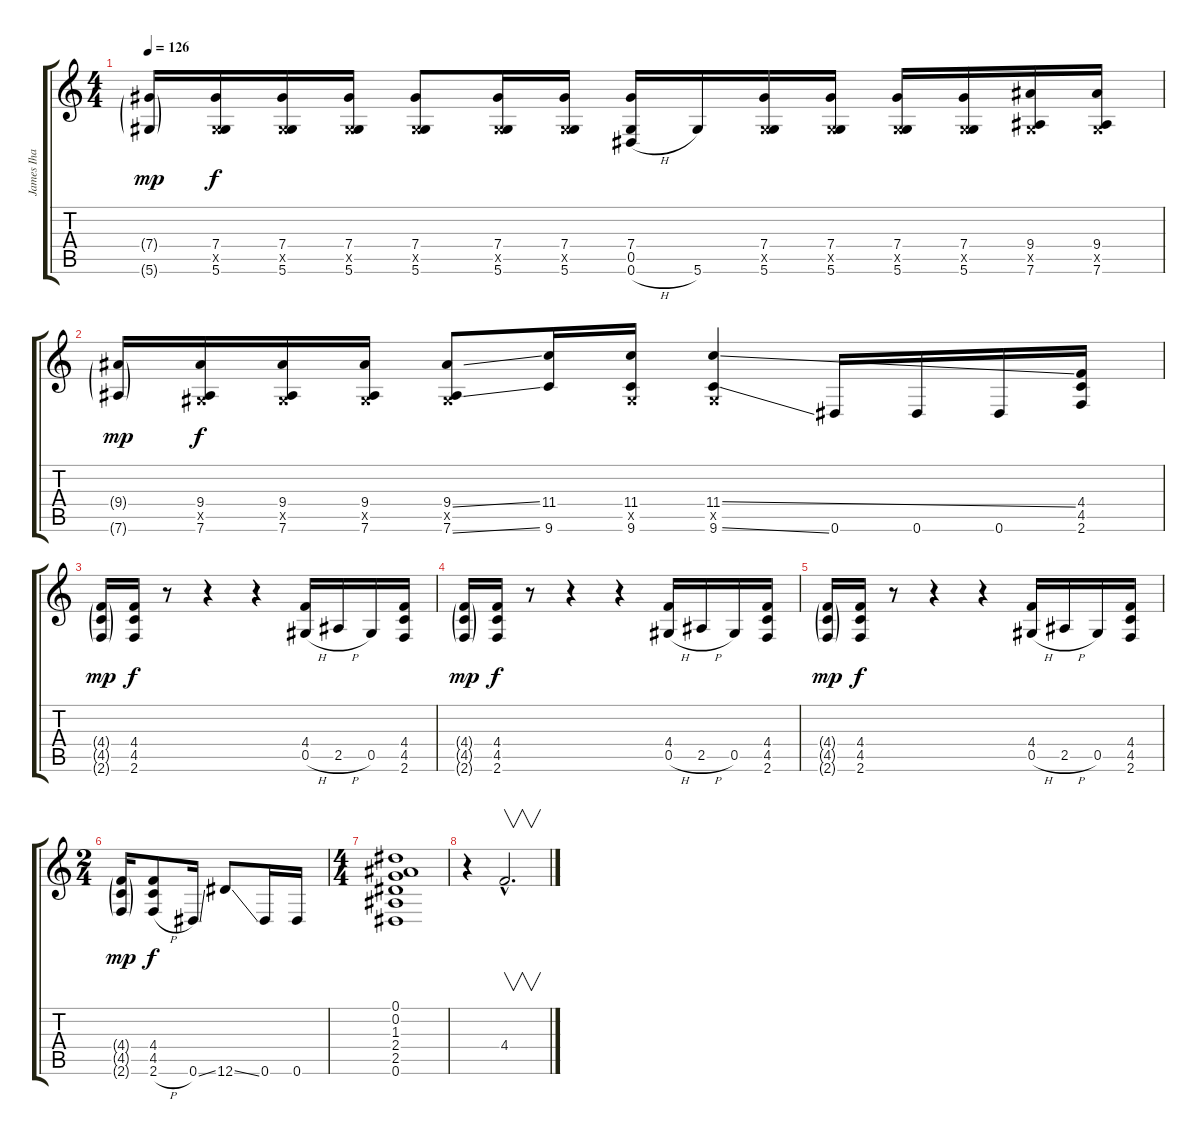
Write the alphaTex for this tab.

\track ("James Iha" "James Iha") {instrument overdrivenguitar}
\staff {score tabs}
\tuning (Eb4 Bb3 Gb3 Db3 Ab2 Eb2) {hide}
\ts (4 4)
\tempo 126
\clef g2
\ks c
(7.4{g} 5.6{g}).16{dy mp} (7.4 0.5{x} 5.6).16{dy f} (7.4 0.5{x} 5.6).16 (7.4 0.5{x} 5.6).16 (7.4 0.5{x} 5.6).8 (7.4 0.5{x} 5.6).16 (7.4 0.5{x} 5.6).16 (7.4 0.5 0.6{h}).16 5.6.16 (7.4 0.5{x} 5.6).16 (7.4 0.5{x} 5.6).16 (7.4 0.5{x} 5.6).16 (7.4 0.5{x} 5.6).16 (9.4 0.5{x} 7.6).16 (9.4 0.5{x} 7.6).16 |
(9.4{g} 7.6{g}).16{dy mp} (9.4 0.5{x} 7.6).16{dy f} (9.4 0.5{x} 7.6).16 (9.4 0.5{x} 7.6).16 (9.4{ss} 0.5{x} 7.6{ss}).8 (11.4 9.6).16 (11.4 0.5{x} 9.6).16 (11.4{ss} 0.5{x} 9.6{ss}).4 0.6.16 0.6.16 0.6.16 (4.4 4.5 2.6).16 |
(4.4{g} 4.5{g} 2.6{g}).16{dy mp} (4.4 4.5 2.6).16{dy f} r.8 r.4 r.4 (4.4 0.5{h}).16 2.5{h}.16 0.5.16 (4.4 4.5 2.6).16 |
(4.4{g} 4.5{g} 2.6{g}).16{dy mp} (4.4 4.5 2.6).16{dy f} r.8 r.4 r.4 (4.4 0.5{h}).16 2.5{h}.16 0.5.16 (4.4 4.5 2.6).16 |
(4.4{g} 4.5{g} 2.6{g}).16{dy mp} (4.4 4.5 2.6).16{dy f} r.8 r.4 r.4 (4.4 0.5{h}).16 2.5{h}.16 0.5.16 (4.4 4.5 2.6).16 |
\ts (2 4)
(4.4{g} 4.5{g} 2.6{g}).16{dy mp} (4.4 4.5 2.6{h}).8{dy f} 0.6{ss}.16 12.6{ss}.8 0.6.16 0.6.16 |
\ts (4 4)
(0.1 0.2 1.3 2.4 2.5 0.6).1 |
r.4 4.4{hac}.2{v d}
